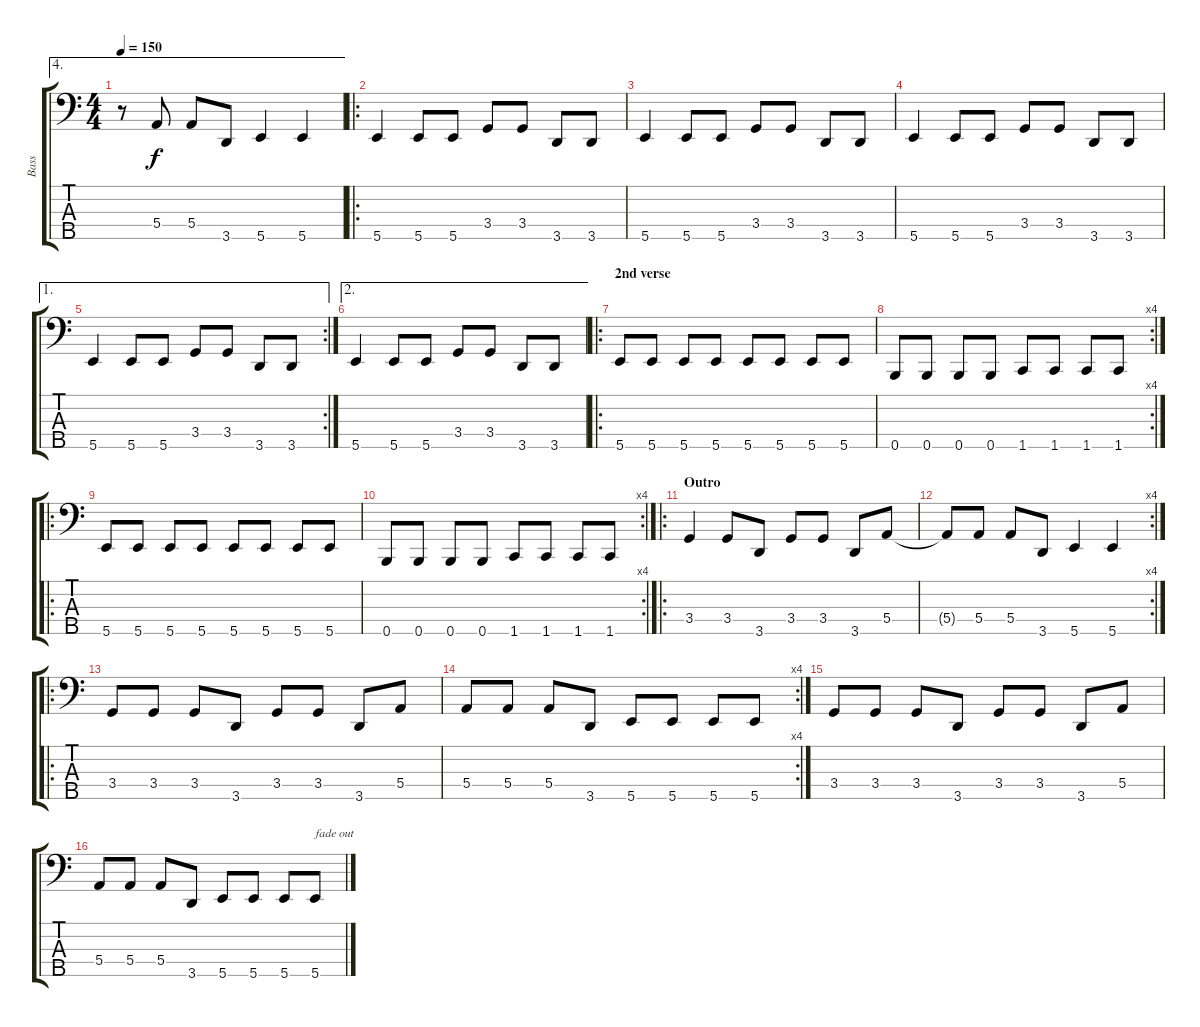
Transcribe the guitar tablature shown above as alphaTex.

\track ("Bass" "Bass") {instrument electricbassfinger}
\staff {score tabs}
\tuning (G2 D2 A1 E1 B0) {hide}
\ae 4
\ts (4 4)
\tempo 150
\clef f4
\ks c
r.8{dy f} 5.4.8 5.4.8 3.5.8 5.5.4 5.5.4 |
\ro
5.5.4 5.5.8 5.5.8 3.4.8 3.4.8 3.5.8 3.5.8 |
5.5.4 5.5.8 5.5.8 3.4.8 3.4.8 3.5.8 3.5.8 |
5.5.4 5.5.8 5.5.8 3.4.8 3.4.8 3.5.8 3.5.8 |
\ae 1
\rc 2
5.5.4 5.5.8 5.5.8 3.4.8 3.4.8 3.5.8 3.5.8 |
\ae 2
5.5.4 5.5.8 5.5.8 3.4.8 3.4.8 3.5.8 3.5.8 |
\ro
\section ("" "2nd verse")
5.5.8 5.5.8 5.5.8 5.5.8 5.5.8 5.5.8 5.5.8 5.5.8 |
\rc 4
0.5.8 0.5.8 0.5.8 0.5.8 1.5.8 1.5.8 1.5.8 1.5.8 |
\ro
5.5.8 5.5.8 5.5.8 5.5.8 5.5.8 5.5.8 5.5.8 5.5.8 |
\rc 4
0.5.8 0.5.8 0.5.8 0.5.8 1.5.8 1.5.8 1.5.8 1.5.8 |
\ro
\section ("" "Outro")
3.4.4 3.4.8 3.5.8 3.4.8 3.4.8 3.5.8 5.4.8 |
\rc 4
5.4{t}.8 5.4.8 5.4.8 3.5.8 5.5.4 5.5.4 |
\ro
3.4.8 3.4.8 3.4.8 3.5.8 3.4.8 3.4.8 3.5.8 5.4.8 |
\rc 4
5.4.8 5.4.8 5.4.8 3.5.8 5.5.8 5.5.8 5.5.8 5.5.8 |
3.4.8{volume 0} 3.4.8 3.4.8 3.5.8 3.4.8 3.4.8 3.5.8 5.4.8 |
5.4.8 5.4.8 5.4.8 3.5.8 5.5.8 5.5.8 5.5.8 5.5.8{txt "fade out"}
